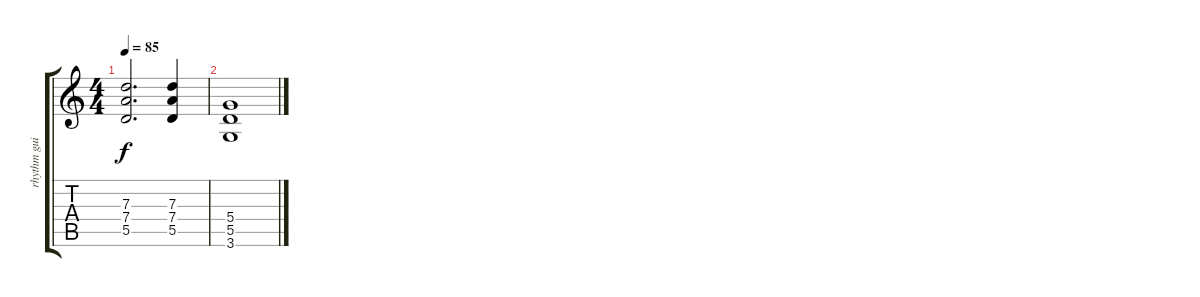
\track ("rhythm guitar" "rhythm gui") {instrument distortionguitar}
\staff {score tabs}
\tuning (E4 B3 G3 D3 A2 E2) {hide}
\ts (4 4)
\tempo 85
\clef g2
\ks c
(7.3 7.4 5.5).2{d dy f} (7.3 7.4 5.5).4 |
(5.4 5.5 3.6).1
